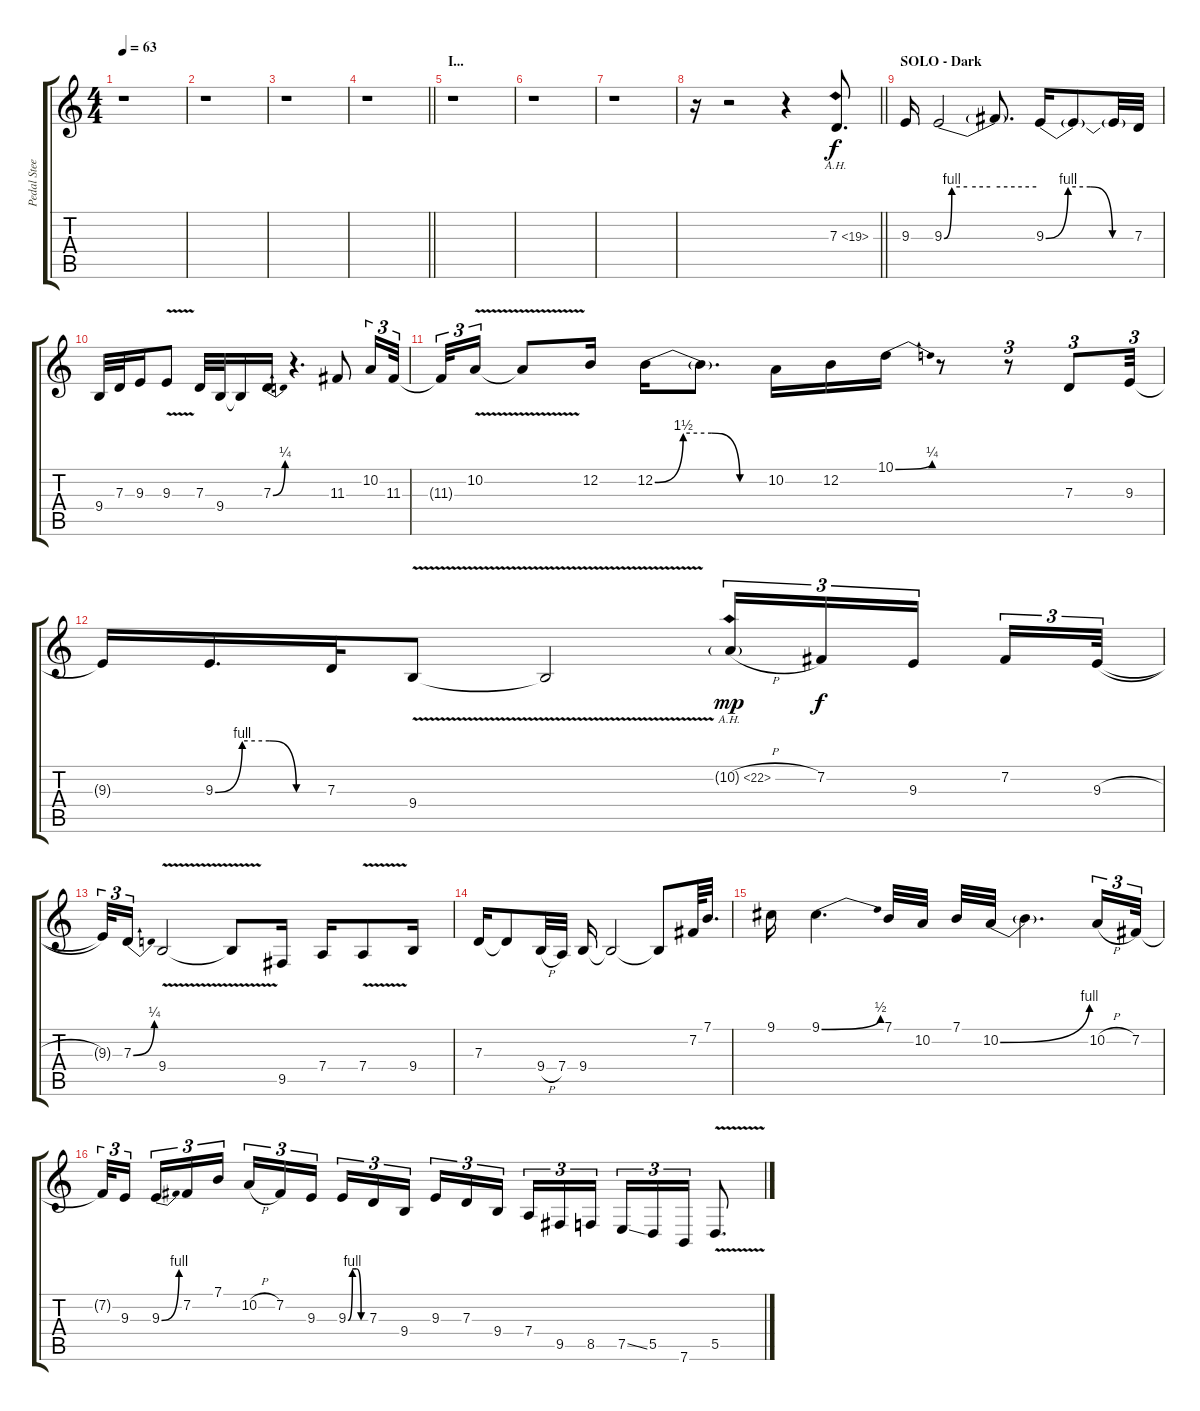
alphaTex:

\track ("Pedal Steel / Solo double" "Pedal Stee") {instrument pad5bowed}
\staff {score tabs}
\tuning (E4 B3 G3 D3 A2 E2) {hide}
\ts (4 4)
\tempo 63
\clef g2
\ks c
r.1{dy f} |
r.1 |
r.1 |
\barLineRight lightlight
r.1 |
\section ("" "I...")
r.1 |
r.1 |
r.1 |
\barLineRight lightlight
r.16{volume 10} r.2 r.4 7.3{ah 12}.8{d} |
\section ("" "SOLO - Dark")
9.3.16 9.3{be (custom 0 0 5 4 15 4 30 4 60 4)}.2 9.3{t}.8{d} 9.3{be (custom 0 0 15 4 30 4 45 0 60 0)}.16 9.3{t}.8 9.3{t}.32 7.3.32 |
9.4.32 7.3.32 9.3.16 9.3{v}.8 7.3.32 9.4.32 9.4{t}.16 7.3{be (bend 0 0 60 1)}.16 r.4{d} 11.3.8 10.2.16{tu (3 2)} 11.3.32{tu (3 2)} |
11.3{t}.32{tu (3 2)} 10.2{v}.16{tu (3 2)} 10.2{t}.8 12.2.16 12.2{be (custom 0 0 15 6 30 6 45 0 60 0)}.16 12.2{t}.8{d} 10.2.16 12.2.16 10.1{be (bend 0 0 60 1)}.16 r.8 r.8{tu (3 2)} 7.3.8{tu (3 2)} 9.3.32{tu (3 2)} |
9.3{t}.16 9.3{be (custom 0 0 15 4 30 4 45 0 60 0)}.16{d} 7.3.32 9.4{v}.8 9.4{t}.2 10.2{ah 12 h g}.16{tu (3 2) dy mp} 7.2.16{tu (3 2) dy f} 9.3.16{tu (3 2) beam splitsecondary} 7.2.16{tu (3 2)} 9.3{h}.32{tu (3 2)} |
9.3{t}.32{tu (3 2)} 7.3{be (bend 0 0 60 1)}.16{tu (3 2)} 9.4{v}.2 9.4{t}.8 9.5.16 7.4.16 7.4{v}.8 9.4.16 |
7.3.16 7.3{t}.8 9.4{h}.32 7.4.32 9.4.16 9.4{t}.2 9.4{t}.8 7.2.64 7.1.32{d} |
9.1.16 9.1{be (bend 0 0 60 2)}.4{d} 7.1.32 10.2.32 7.1.32 10.2{be (bend 0 0 60 4)}.32 10.2{t}.4{d} 10.2{h}.16{tu (3 2)} 7.2.32{tu (3 2)} |
7.2{t}.32{tu (3 2)} 9.3.16{tu (3 2) beam splitsecondary} 9.3{be (bend 0 0 60 4)}.16{tu (3 2)} 7.2.16{tu (3 2)} 7.1.16{tu (3 2) beam splitsecondary} 10.2{h}.16{tu (3 2)} 7.2.16{tu (3 2)} 9.3.16{tu (3 2) beam splitsecondary} 9.3{be (custom 0 0 15 4 30 4 45 0 60 0)}.16{tu (3 2)} 7.3.16{tu (3 2)} 9.4.16{tu (3 2) beam splitsecondary} 9.3.16{tu (3 2)} 7.3.16{tu (3 2)} 9.4.16{tu (3 2) beam splitsecondary} 7.4.16{tu (3 2)} 9.5.16{tu (3 2)} 8.5.16{tu (3 2) beam splitsecondary} 7.5{ss}.16{tu (3 2)} 5.5.16{tu (3 2)} 7.6.16{tu (3 2)} 5.5{v}.8{d}
